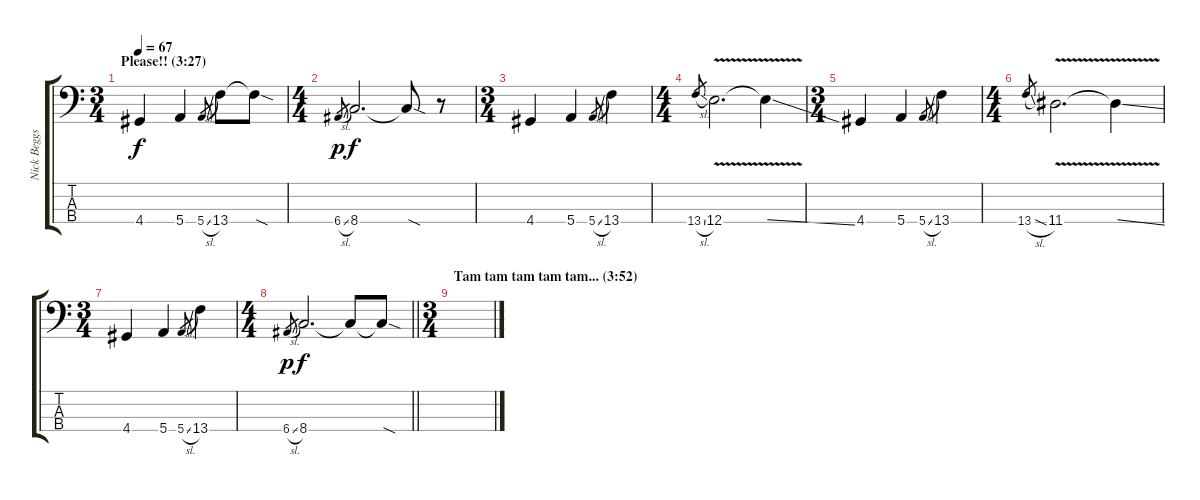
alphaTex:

\track ("Nick Beggs" "Nick Beggs") {instrument fretlessbass}
\staff {score tabs}
\tuning (G2 D2 A1 E1) {hide}
\ts (3 4)
\section ("" "Please!! (3:27)")
\tempo 67
\clef f4
\ks c
4.4.4{dy f} 5.4.4 5.4{sl}.8{gr} 13.4.8 13.4{sod t}.8 |
\ts (4 4)
6.4{sl}.8{gr dy p} 8.4.2{d dy f} 8.4{sod t}.8 r.8 |
\ts (3 4)
4.4.4 5.4.4 5.4{sl}.8{gr} 13.4.4 |
\ts (4 4)
13.4{sl}.8{gr} 12.4{v}.2{d} 12.4{ss t}.4 |
\ts (3 4)
4.4.4 5.4.4 5.4{sl}.8{gr} 13.4.4 |
\ts (4 4)
13.4{sl}.8{gr} 11.4{v}.2{d} 11.4{ss t}.4 |
\ts (3 4)
4.4.4 5.4.4 5.4{sl}.8{gr} 13.4.4 |
\ts (4 4)
\barLineRight lightlight
6.4{sl}.8{gr dy p} 8.4.2{d dy f} 8.4{t}.8 8.4{sod t}.8 |
\ts (3 4)
\section ("" "Tam tam tam tam tam... (3:52)")
